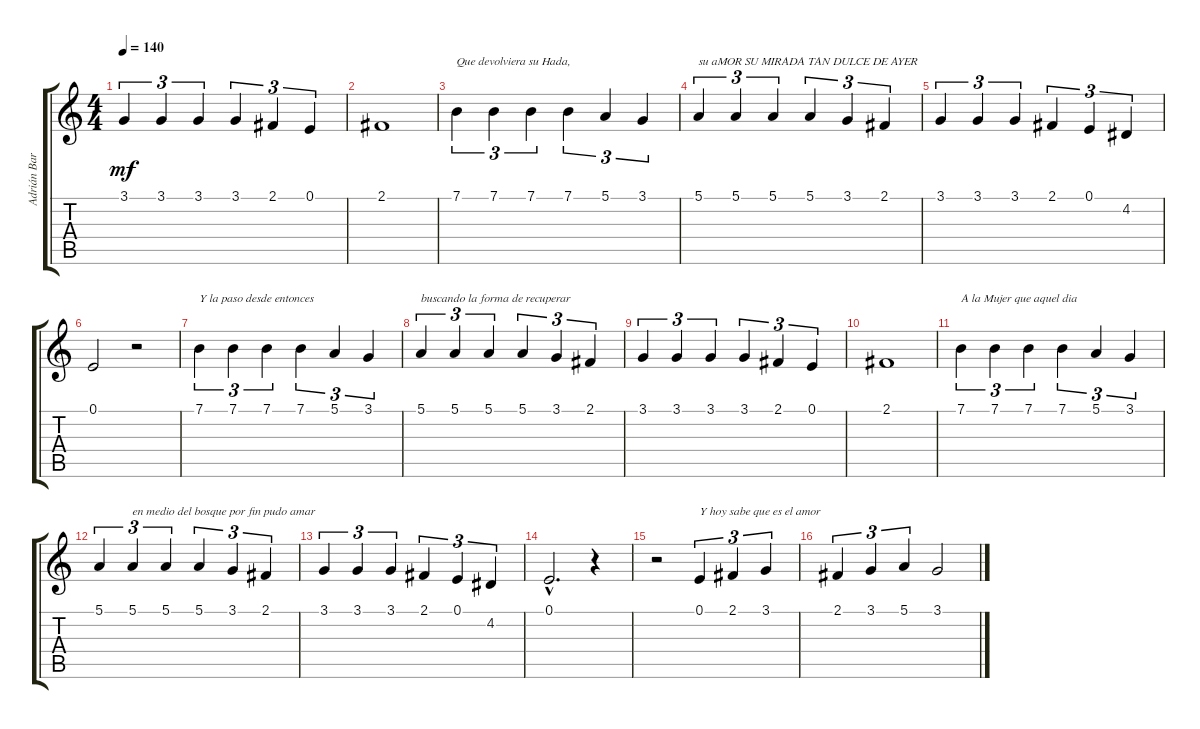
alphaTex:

\track ("Adrián Barilari" "Adrián Bar") {instrument synthvoice}
\staff {score tabs}
\tuning (E4 B3 G3 D3 A2 E2) {hide}
\ts (4 4)
\tempo 140
\clef g2
\ks c
3.1.4{tu (3 2) dy mf} 3.1.4{tu (3 2)} 3.1.4{tu (3 2)} 3.1.4{tu (3 2)} 2.1.4{tu (3 2)} 0.1.4{tu (3 2)} |
2.1.1 |
7.1.4{tu (3 2) txt "Que devolviera su Hada,"} 7.1.4{tu (3 2)} 7.1.4{tu (3 2)} 7.1.4{tu (3 2)} 5.1.4{tu (3 2)} 3.1.4{tu (3 2)} |
5.1.4{tu (3 2) txt "su aMOR SU MIRADA TAN DULCE DE AYER"} 5.1.4{tu (3 2)} 5.1.4{tu (3 2)} 5.1.4{tu (3 2)} 3.1.4{tu (3 2)} 2.1.4{tu (3 2)} |
3.1.4{tu (3 2)} 3.1.4{tu (3 2)} 3.1.4{tu (3 2)} 2.1.4{tu (3 2)} 0.1.4{tu (3 2)} 4.2.4{tu (3 2)} |
0.1.2 r.2 |
7.1.4{tu (3 2) txt "Y la paso desde entonces"} 7.1.4{tu (3 2)} 7.1.4{tu (3 2)} 7.1.4{tu (3 2)} 5.1.4{tu (3 2)} 3.1.4{tu (3 2)} |
5.1.4{tu (3 2) txt "buscando la forma de recuperar"} 5.1.4{tu (3 2)} 5.1.4{tu (3 2)} 5.1.4{tu (3 2)} 3.1.4{tu (3 2)} 2.1.4{tu (3 2)} |
3.1.4{tu (3 2)} 3.1.4{tu (3 2)} 3.1.4{tu (3 2)} 3.1.4{tu (3 2)} 2.1.4{tu (3 2)} 0.1.4{tu (3 2)} |
2.1.1 |
7.1.4{tu (3 2) txt "A la Mujer que aquel dia"} 7.1.4{tu (3 2)} 7.1.4{tu (3 2)} 7.1.4{tu (3 2)} 5.1.4{tu (3 2)} 3.1.4{tu (3 2)} |
5.1.4{tu (3 2)} 5.1.4{tu (3 2) txt "en medio del bosque por fin pudo amar"} 5.1.4{tu (3 2)} 5.1.4{tu (3 2)} 3.1.4{tu (3 2)} 2.1.4{tu (3 2)} |
3.1.4{tu (3 2)} 3.1.4{tu (3 2)} 3.1.4{tu (3 2)} 2.1.4{tu (3 2)} 0.1.4{tu (3 2)} 4.2.4{tu (3 2)} |
0.1{hac}.2{d} r.4 |
r.2 0.1.4{tu (3 2) txt "Y hoy sabe que es el amor"} 2.1.4{tu (3 2)} 3.1.4{tu (3 2)} |
2.1.4{tu (3 2)} 3.1.4{tu (3 2)} 5.1.4{tu (3 2)} 3.1.2
